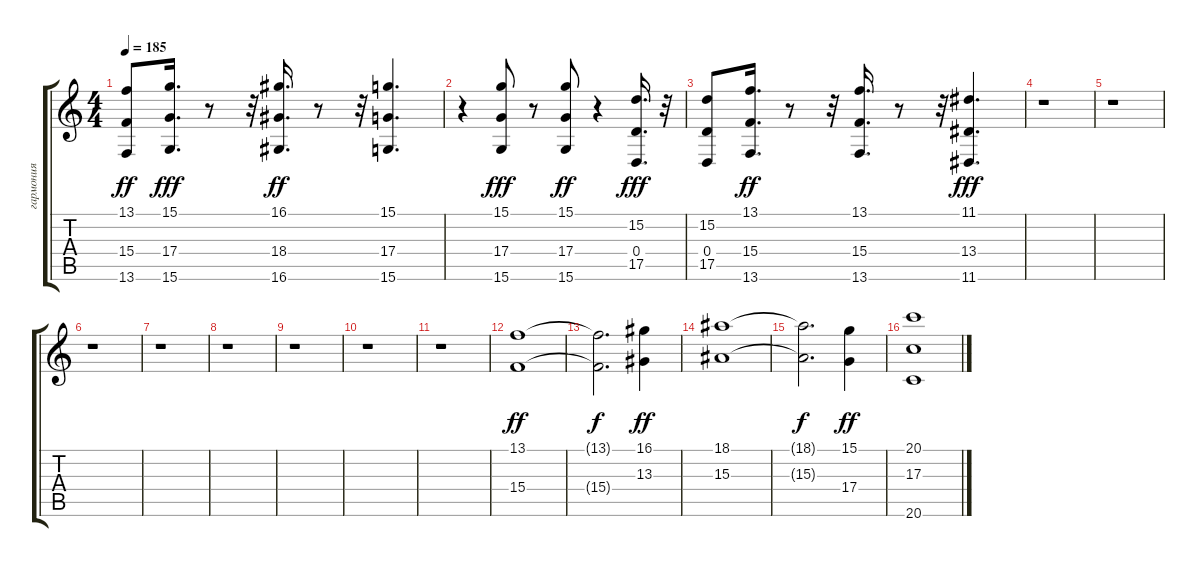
\track ("гармония" "гармония") {instrument brasssection}
\staff {score tabs}
\tuning (E4 B3 G3 D3 A2 E2) {hide}
\ts (4 4)
\tempo 185
\clef g2
\ks c
(13.1 15.4 13.6).8{dy ff} (15.1 17.4 15.6).16{d dy fff} r.8 r.32 (16.1 18.4 16.6).16{d dy ff} r.8 r.32 (15.1 17.4 15.6).4{d} |
r.4 (15.1 17.4 15.6).8{dy fff} r.8 (15.1 17.4 15.6).8{dy ff} r.4 (15.2 0.4 17.5).16{d dy fff} r.32 |
(15.2 0.4 17.5).8 (13.1 15.4 13.6).16{d dy ff} r.8 r.32 (13.1 15.4 13.6).16{d} r.8 r.32 (11.1 13.4 11.6).4{d dy fff} |
r.1 |
r.1 |
r.1 |
r.1 |
r.1 |
r.1 |
r.1 |
r.1 |
(13.1 15.4).1{dy ff} |
(13.1{t} 15.4{t}).2{d dy f} (16.1 13.3).4{dy ff} |
(18.1 15.3).1 |
(18.1{t} 15.3{t}).2{d dy f} (15.1 17.4).4{dy ff} |
(20.1 17.3 20.6).1
